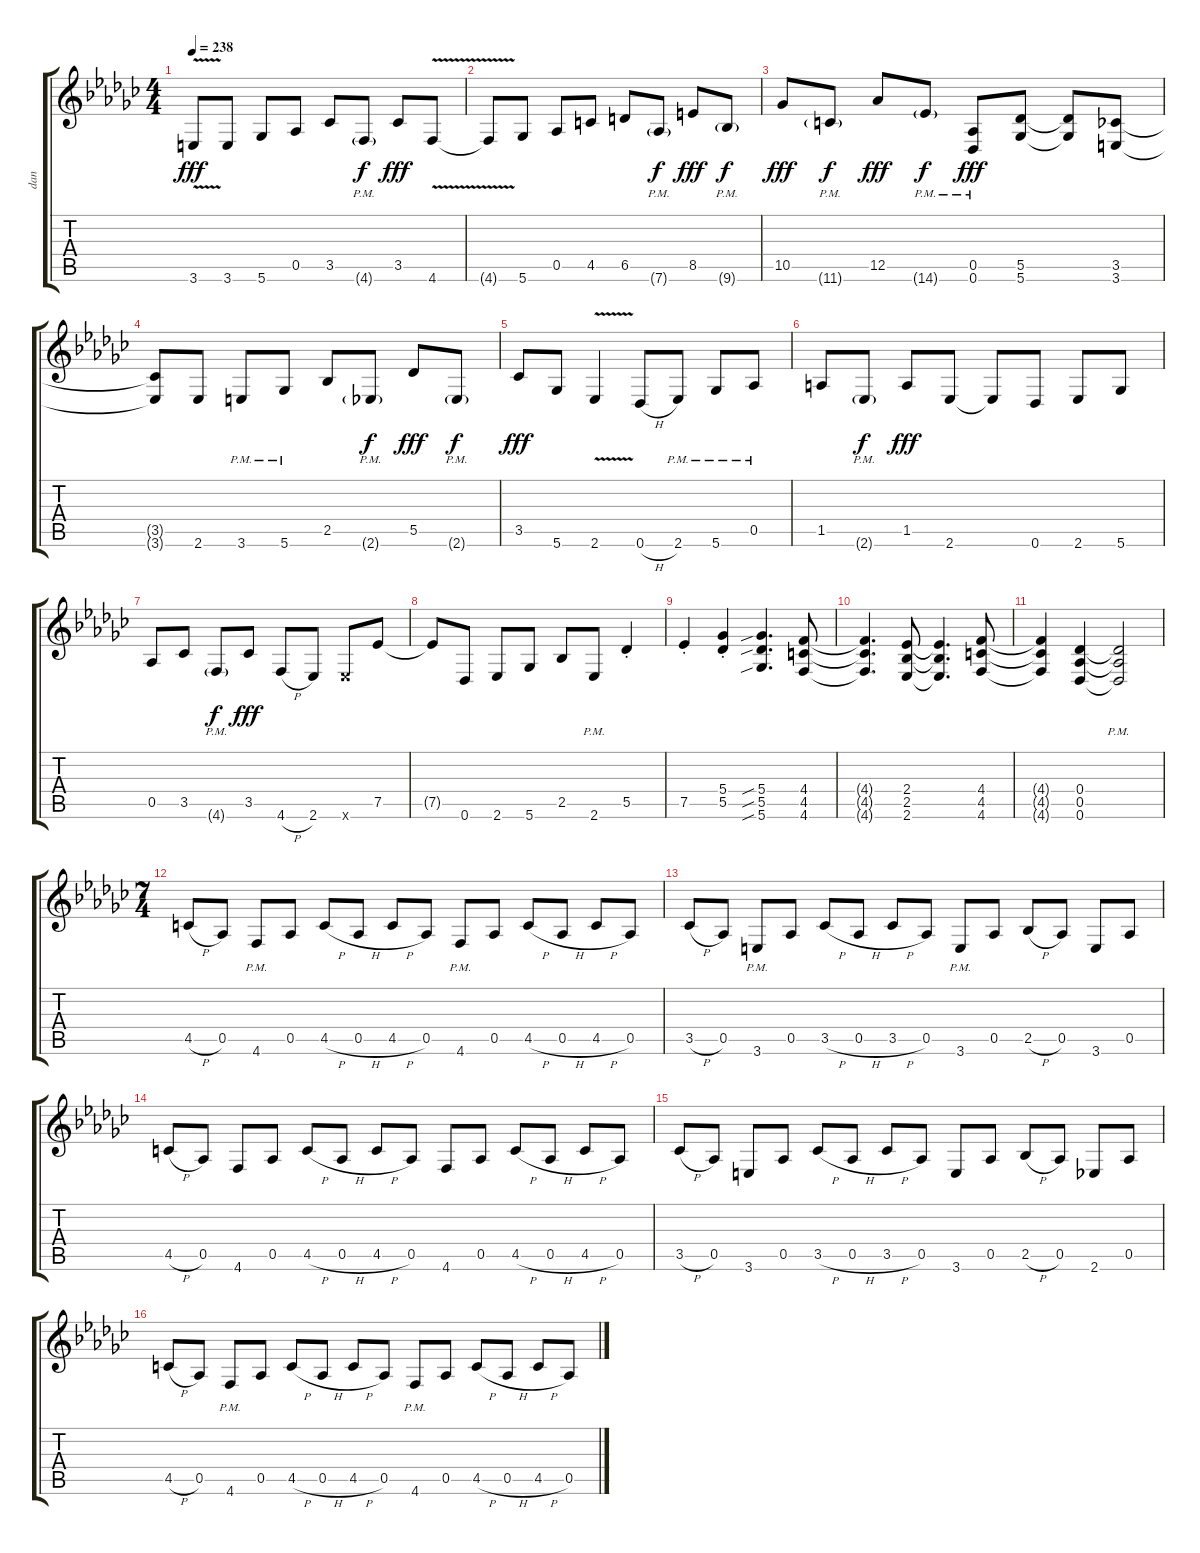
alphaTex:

\track ("dan" "dan") {instrument distortionguitar}
\staff {score tabs}
\tuning (Eb4 Bb3 Gb3 Db3 Ab2 Db2) {hide}
\ts (4 4)
\tempo 238
\clef g2
\ks gb
3.6{v t}.8{dy fff} 3.6.8 5.6.8 0.5.8 3.5.8 4.6{g pm}.8{dy f} 3.5.8{dy fff} 4.6{v}.8 |
4.6{v t}.8 5.6.8 0.5.8 4.5.8 6.5.8 7.6{g pm}.8{dy f} 8.5.8{dy fff} 9.6{g pm}.8{dy f} |
10.5.8{dy fff} 11.6{g pm}.8{dy f} 12.5.8{dy fff} 14.6{g pm}.8{dy f} (0.5{pm} 0.6{pm}).8{dy fff} (5.5 5.6).8 (5.5{t} 5.6{t}).8 (3.5 3.6).8 |
(3.5{t} 3.6{t}).8 2.6.8 3.6{pm}.8 5.6{pm}.8 2.5.8 2.6{g pm}.8{dy f} 5.5.8{dy fff} 2.6{g pm}.8{dy f} |
3.5.8{dy fff} 5.6.8 2.6{v}.4 0.6{h}.8 2.6{pm}.8 5.6{pm}.8 0.5{pm}.8 |
1.5.8 2.6{g pm}.8{dy f} 1.5.8{dy fff} 2.6.8 2.6{t}.8 0.6.8 2.6.8 5.6.8 |
0.5.8 3.5.8 4.6{g pm}.8{dy f} 3.5.8{dy fff} 4.6{h}.8 2.6.8 2.6{x}.8 7.5.8 |
7.5{t}.8 0.6.8 2.6.8 5.6.8 2.5.8 2.6{pm}.8 5.5{st}.4 |
7.5{st}.4 (5.4{st} 5.5{st}).4 (5.4{sib} 5.5{sib} 5.6{sib}).4{d} (4.4 4.5 4.6).8 |
(4.4{t} 4.5{t} 4.6{t}).4{d} (2.4 2.5 2.6).8 (2.4{t} 2.5{t} 2.6{t}).4{d} (4.4 4.5 4.6).8 |
(4.4{t} 4.5{t} 4.6{t}).4 (0.4 0.5 0.6).4 (0.4{pm t} 0.5{pm t} 0.6{pm t}).2 |
\ts (7 4)
4.5{h}.8 0.5.8 4.6{pm}.8 0.5.8 4.5{h}.8 0.5{h}.8 4.5{h}.8 0.5.8 4.6{pm}.8 0.5.8 4.5{h}.8 0.5{h}.8 4.5{h}.8 0.5.8 |
3.5{h}.8 0.5.8 3.6{pm}.8 0.5.8 3.5{h}.8 0.5{h}.8 3.5{h}.8 0.5.8 3.6{pm}.8 0.5.8 2.5{h}.8 0.5.8 3.6.8 0.5.8 |
4.5{h}.8 0.5.8 4.6.8 0.5.8 4.5{h}.8 0.5{h}.8 4.5{h}.8 0.5.8 4.6.8 0.5.8 4.5{h}.8 0.5{h}.8 4.5{h}.8 0.5.8 |
3.5{h}.8 0.5.8 3.6.8 0.5.8 3.5{h}.8 0.5{h}.8 3.5{h}.8 0.5.8 3.6.8 0.5.8 2.5{h}.8 0.5.8 2.6.8 0.5.8 |
4.5{h}.8 0.5.8 4.6{pm}.8 0.5.8 4.5{h}.8 0.5{h}.8 4.5{h}.8 0.5.8 4.6{pm}.8 0.5.8 4.5{h}.8 0.5{h}.8 4.5{h}.8 0.5.8
